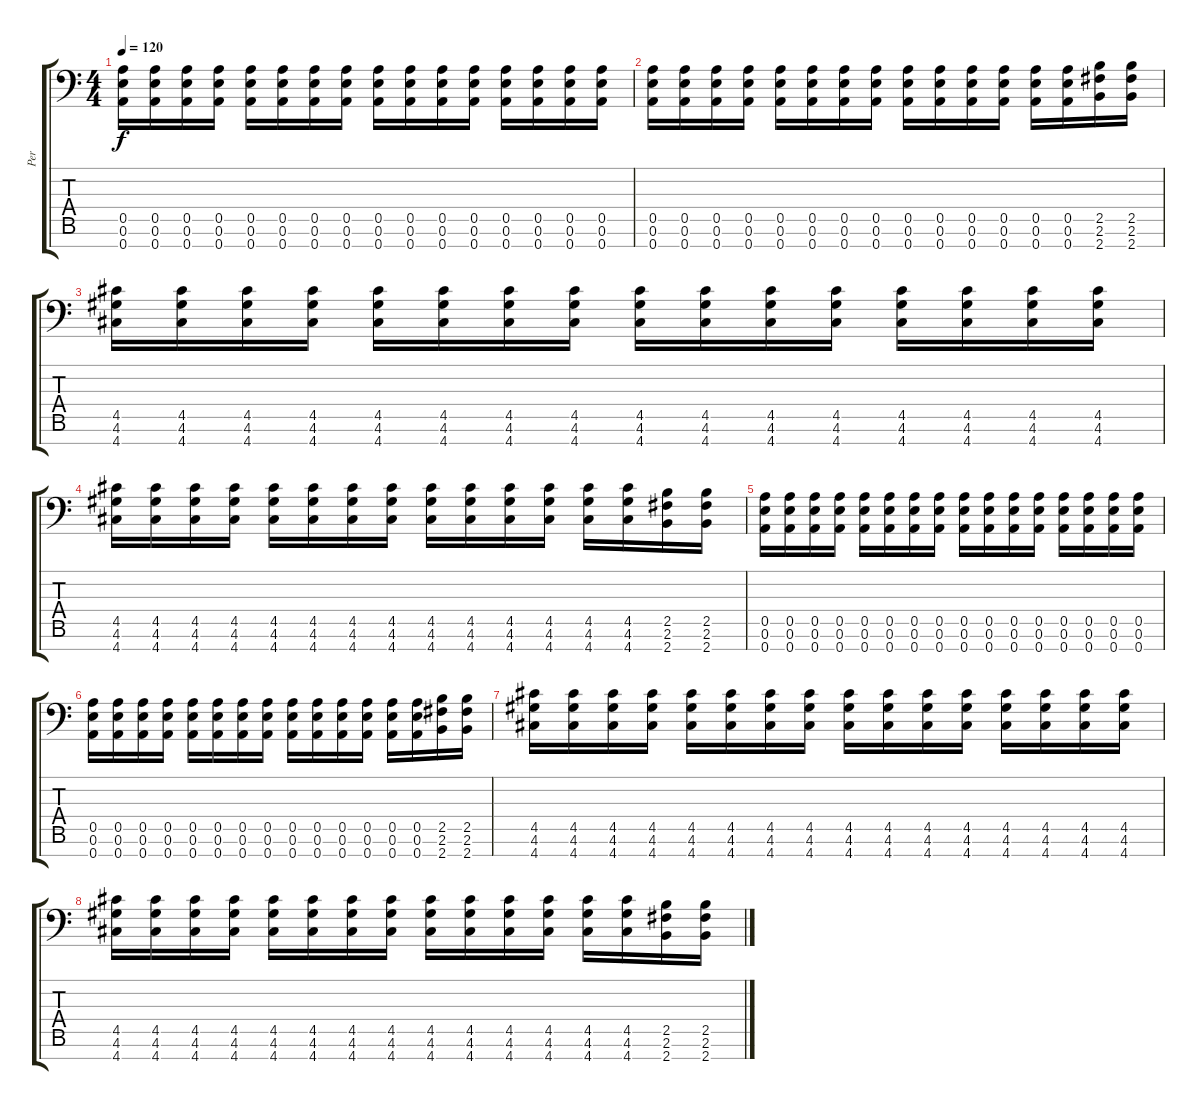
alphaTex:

\track ("Per" "Per") {instrument distortionguitar}
\staff {score tabs}
\tuning (E4 B3 G3 D3 A2 E2 A1) {hide}
\ts (4 4)
\tempo 120
\clef f4
\ks c
(0.5 0.6 0.7).16{dy f} (0.5 0.6 0.7).16 (0.5 0.6 0.7).16 (0.5 0.6 0.7).16 (0.5 0.6 0.7).16 (0.5 0.6 0.7).16 (0.5 0.6 0.7).16 (0.5 0.6 0.7).16 (0.5 0.6 0.7).16 (0.5 0.6 0.7).16 (0.5 0.6 0.7).16 (0.5 0.6 0.7).16 (0.5 0.6 0.7).16 (0.5 0.6 0.7).16 (0.5 0.6 0.7).16 (0.5 0.6 0.7).16 |
(0.5 0.6 0.7).16 (0.5 0.6 0.7).16 (0.5 0.6 0.7).16 (0.5 0.6 0.7).16 (0.5 0.6 0.7).16 (0.5 0.6 0.7).16 (0.5 0.6 0.7).16 (0.5 0.6 0.7).16 (0.5 0.6 0.7).16 (0.5 0.6 0.7).16 (0.5 0.6 0.7).16 (0.5 0.6 0.7).16 (0.5 0.6 0.7).16 (0.5 0.6 0.7).16 (2.5 2.6 2.7).16 (2.5 2.6 2.7).16 |
(4.5 4.6 4.7).16 (4.5 4.6 4.7).16 (4.5 4.6 4.7).16 (4.5 4.6 4.7).16 (4.5 4.6 4.7).16 (4.5 4.6 4.7).16 (4.5 4.6 4.7).16 (4.5 4.6 4.7).16 (4.5 4.6 4.7).16 (4.5 4.6 4.7).16 (4.5 4.6 4.7).16 (4.5 4.6 4.7).16 (4.5 4.6 4.7).16 (4.5 4.6 4.7).16 (4.5 4.6 4.7).16 (4.5 4.6 4.7).16 |
(4.5 4.6 4.7).16 (4.5 4.6 4.7).16 (4.5 4.6 4.7).16 (4.5 4.6 4.7).16 (4.5 4.6 4.7).16 (4.5 4.6 4.7).16 (4.5 4.6 4.7).16 (4.5 4.6 4.7).16 (4.5 4.6 4.7).16 (4.5 4.6 4.7).16 (4.5 4.6 4.7).16 (4.5 4.6 4.7).16 (4.5 4.6 4.7).16 (4.5 4.6 4.7).16 (2.5 2.6 2.7).16 (2.5 2.6 2.7).16 |
(0.5 0.6 0.7).16 (0.5 0.6 0.7).16 (0.5 0.6 0.7).16 (0.5 0.6 0.7).16 (0.5 0.6 0.7).16 (0.5 0.6 0.7).16 (0.5 0.6 0.7).16 (0.5 0.6 0.7).16 (0.5 0.6 0.7).16 (0.5 0.6 0.7).16 (0.5 0.6 0.7).16 (0.5 0.6 0.7).16 (0.5 0.6 0.7).16 (0.5 0.6 0.7).16 (0.5 0.6 0.7).16 (0.5 0.6 0.7).16 |
(0.5 0.6 0.7).16 (0.5 0.6 0.7).16 (0.5 0.6 0.7).16 (0.5 0.6 0.7).16 (0.5 0.6 0.7).16 (0.5 0.6 0.7).16 (0.5 0.6 0.7).16 (0.5 0.6 0.7).16 (0.5 0.6 0.7).16 (0.5 0.6 0.7).16 (0.5 0.6 0.7).16 (0.5 0.6 0.7).16 (0.5 0.6 0.7).16 (0.5 0.6 0.7).16 (2.5 2.6 2.7).16 (2.5 2.6 2.7).16 |
(4.5 4.6 4.7).16 (4.5 4.6 4.7).16 (4.5 4.6 4.7).16 (4.5 4.6 4.7).16 (4.5 4.6 4.7).16 (4.5 4.6 4.7).16 (4.5 4.6 4.7).16 (4.5 4.6 4.7).16 (4.5 4.6 4.7).16 (4.5 4.6 4.7).16 (4.5 4.6 4.7).16 (4.5 4.6 4.7).16 (4.5 4.6 4.7).16 (4.5 4.6 4.7).16 (4.5 4.6 4.7).16 (4.5 4.6 4.7).16 |
(4.5 4.6 4.7).16 (4.5 4.6 4.7).16 (4.5 4.6 4.7).16 (4.5 4.6 4.7).16 (4.5 4.6 4.7).16 (4.5 4.6 4.7).16 (4.5 4.6 4.7).16 (4.5 4.6 4.7).16 (4.5 4.6 4.7).16 (4.5 4.6 4.7).16 (4.5 4.6 4.7).16 (4.5 4.6 4.7).16 (4.5 4.6 4.7).16 (4.5 4.6 4.7).16 (2.5 2.6 2.7).16 (2.5 2.6 2.7).16
